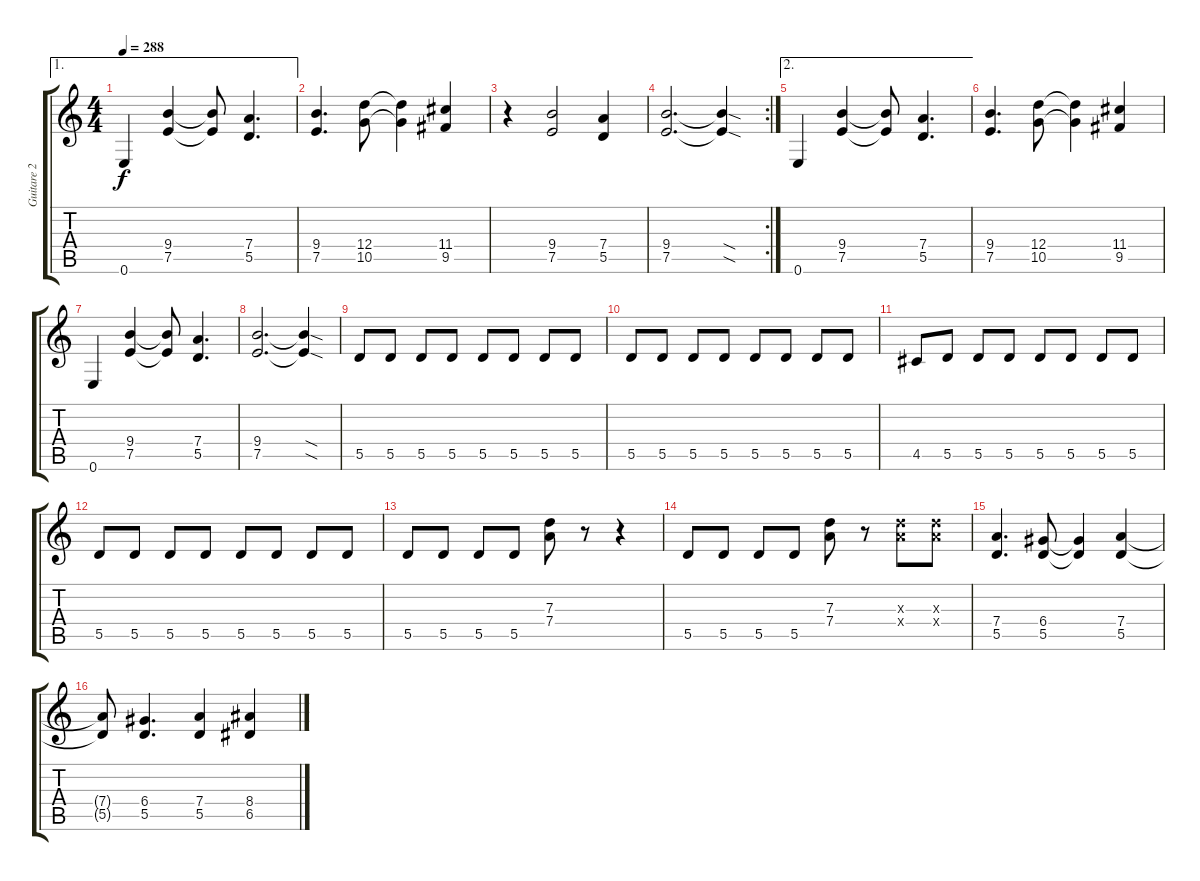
\track ("Guitare 2" "Guitare 2") {instrument distortionguitar}
\staff {score tabs}
\tuning (E4 B3 G3 D3 A2 E2) {hide}
\ae 1
\ts (4 4)
\tempo 288
\clef g2
\ks c
0.6.4{dy f} (9.4 7.5).4 (9.4{t} 7.5{t}).8 (7.4 5.5).4{d} |
(9.4 7.5).4{d} (12.4 10.5).8 (12.4{t} 10.5{t}).4 (11.4 9.5).4 |
r.4 (9.4 7.5).2 (7.4 5.5).4 |
\rc 2
(9.4 7.5).2{d} (9.4{sod t} 7.5{sod t}).4 |
\ae 2
0.6.4 (9.4 7.5).4 (9.4{t} 7.5{t}).8 (7.4 5.5).4{d} |
(9.4 7.5).4{d} (12.4 10.5).8 (12.4{t} 10.5{t}).4 (11.4 9.5).4 |
0.6.4 (9.4 7.5).4 (9.4{t} 7.5{t}).8 (7.4 5.5).4{d} |
(9.4 7.5).2{d} (9.4{sod t} 7.5{sod t}).4 |
5.5.8 5.5.8 5.5.8 5.5.8 5.5.8 5.5.8 5.5.8 5.5.8 |
5.5.8 5.5.8 5.5.8 5.5.8 5.5.8 5.5.8 5.5.8 5.5.8 |
4.5.8 5.5.8 5.5.8 5.5.8 5.5.8 5.5.8 5.5.8 5.5.8 |
5.5.8 5.5.8 5.5.8 5.5.8 5.5.8 5.5.8 5.5.8 5.5.8 |
5.5.8 5.5.8 5.5.8 5.5.8 (7.3 7.4).8 r.8 r.4 |
5.5.8 5.5.8 5.5.8 5.5.8 (7.3 7.4).8 r.8 (7.3{x} 7.4{x}).8 (7.3{x} 7.4{x}).8 |
(7.4 5.5).4{d} (6.4 5.5).8 (6.4{t} 5.5{t}).4 (7.4 5.5).4 |
(7.4{t} 5.5{t}).8 (6.4 5.5).4{d} (7.4 5.5).4 (8.4 6.5).4
